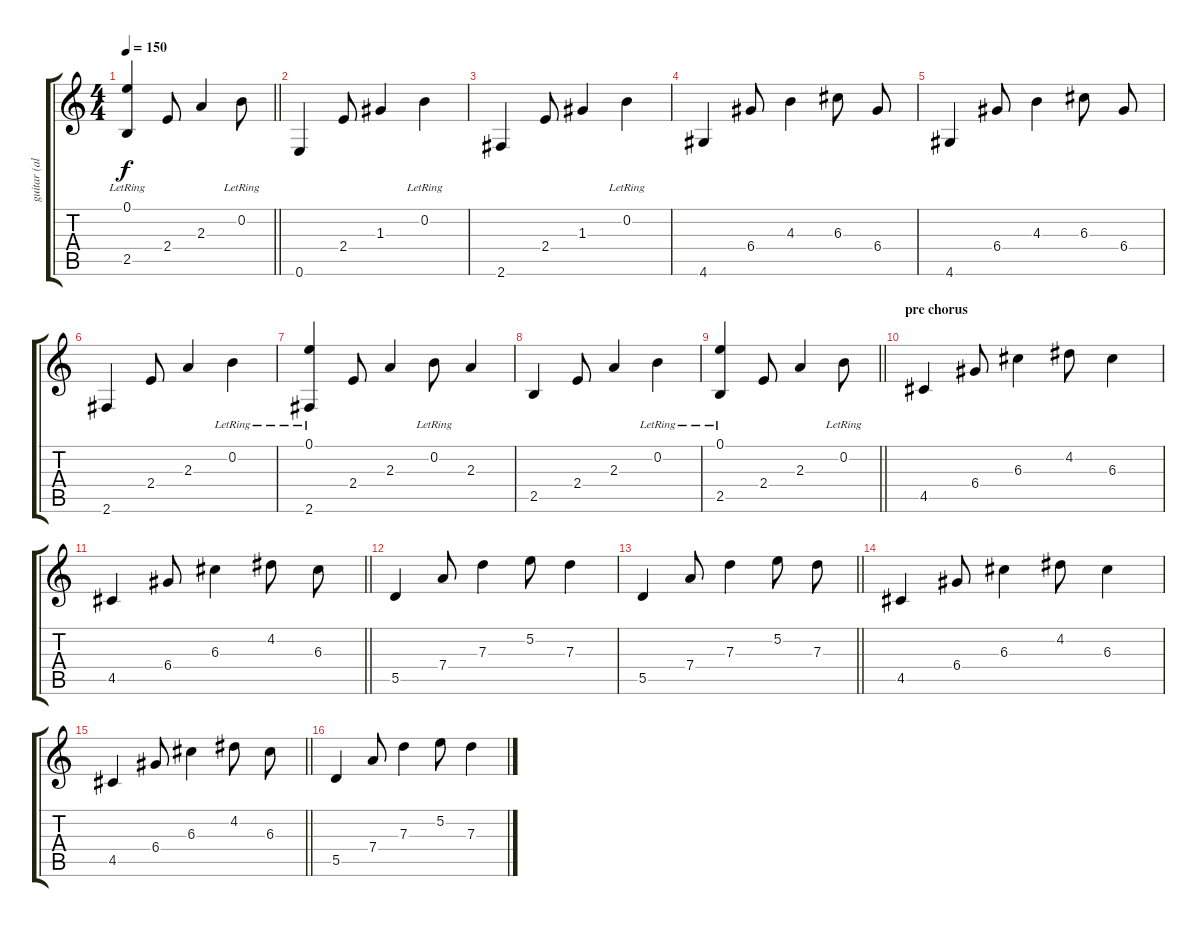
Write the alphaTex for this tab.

\track ("guitar (aldow)" "guitar (al") {instrument acousticguitarsteel}
\staff {score tabs}
\tuning (E4 B3 G3 D3 A2 E2) {hide}
\ts (4 4)
\tempo 150
\clef g2
\barLineRight lightlight
\ks c
(0.1{lr} 2.5).4{dy f} 2.4.8 2.3.4 0.2{lr}.8 |
\section ("" "")
0.6.4 2.4.8 1.3.4 0.2{lr}.4 |
2.6.4 2.4.8 1.3.4 0.2{lr}.4 |
4.6.4 6.4.8 4.3.4 6.3.8 6.4.8 |
4.6.4 6.4.8 4.3.4 6.3.8 6.4.8 |
2.6.4 2.4.8 2.3.4 0.2{lr}.4 |
(0.1{lr} 2.6).4 2.4.8 2.3.4 0.2{lr}.8 2.3.4 |
2.5.4 2.4.8 2.3.4 0.2{lr}.4 |
\barLineRight lightlight
(0.1{lr} 2.5).4 2.4.8 2.3.4 0.2{lr}.8 |
\section ("" "pre chorus")
4.5.4 6.4.8 6.3.4 4.2.8 6.3.4 |
\barLineRight lightlight
4.5.4 6.4.8 6.3.4 4.2.8 6.3.8 |
5.5.4 7.4.8 7.3.4 5.2.8 7.3.4 |
\barLineRight lightlight
5.5.4 7.4.8 7.3.4 5.2.8 7.3.8 |
4.5.4 6.4.8 6.3.4 4.2.8 6.3.4 |
\barLineRight lightlight
4.5.4 6.4.8 6.3.4 4.2.8 6.3.8 |
5.5.4 7.4.8 7.3.4 5.2.8 7.3.4
